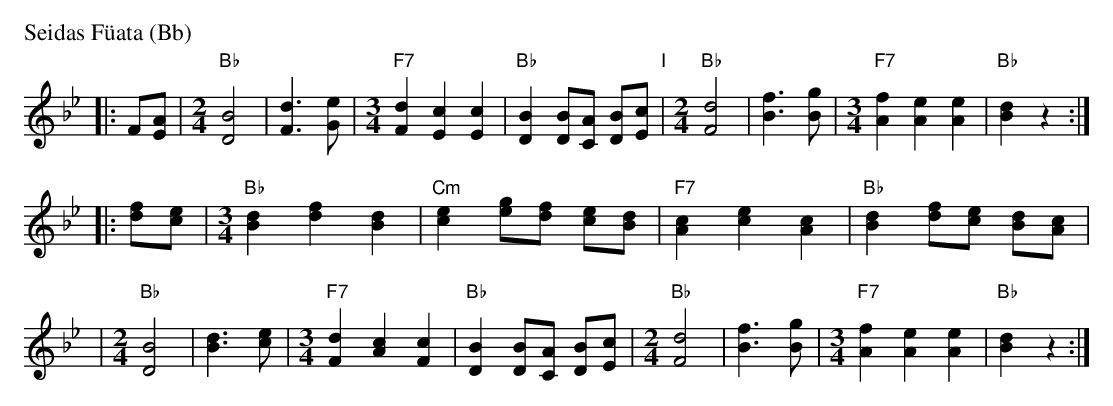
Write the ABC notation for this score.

X:1
P: Seidas F\"uata (Bb)
M: none
L: 1/8
K: Bb
|: F[AE] \
|[M:2/4][L:1/8]"Bb"[B4D4] | [d3F3][eG] \
|[M:3/4][L:1/8]"F7"[d2F2] [c2E2] [c2E2] | "Bb"[B2D2] [BD][AC] [BD][cE] \
"I"\
|[M:2/4][L:1/8]"Bb"[d4F4] | [f3B3][gB] \
|[M:3/4][L:1/8]"F7"[f2A2] [e2A2] [e2A2] | "Bb"[d2B2] z2 :|
|: [fd][ec] \
|[M:3/4][L:1/8]"Bb"[d2B2] [f2d2] [d2B2] | "Cm"[e2c2] [ge][fd] [ec][dB] \
| "F7"[c2A2] [e2c2] [c2A2] | "Bb"[d2B2] [fd][ec] [dB][cA] |
|[M:2/4][L:1/8]"Bb"[B4D4] | [d3B3][ec] \
|[M:3/4][L:1/8]"F7"[d2F2] [c2A2] [c2F2] | "Bb"[B2D2] [BD][AC] [BD][cE] \
|[M:2/4][L:1/8]"Bb"[d4F4] | [f3B3][gB] \
|[M:3/4][L:1/8]"F7"[f2A2] [e2A2] [e2A2] | "Bb"[d2B2] z2 :|
